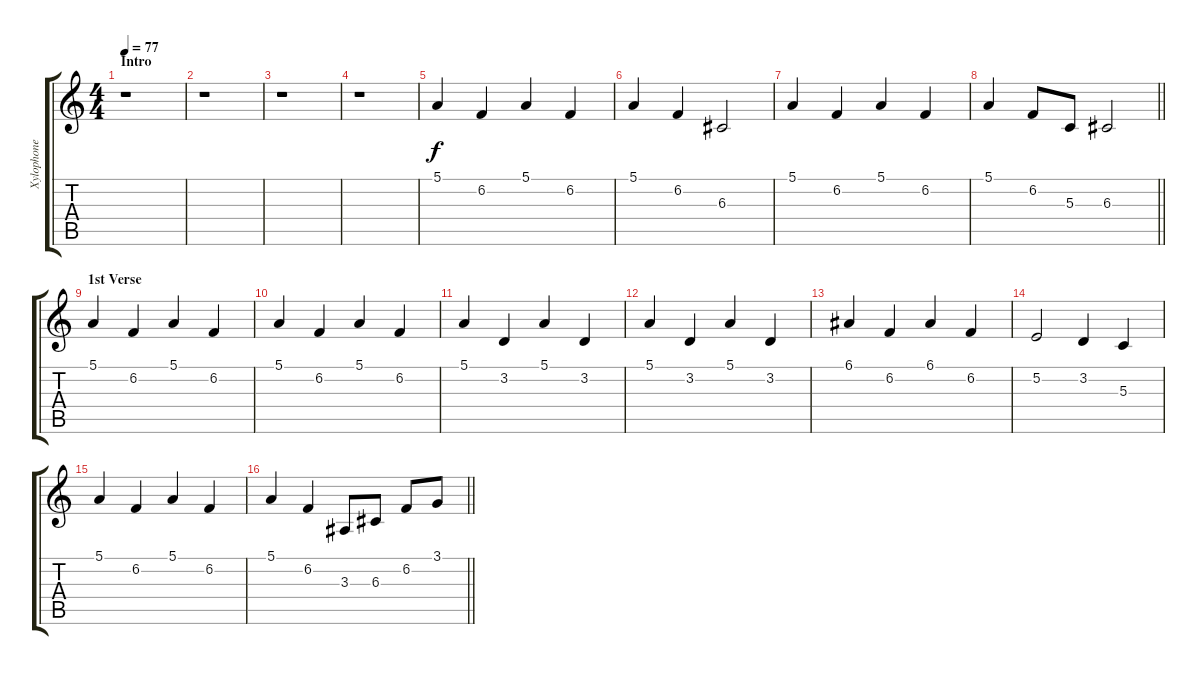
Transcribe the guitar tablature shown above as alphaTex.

\track ("Xylophone" "Xylophone") {instrument musicbox}
\staff {score tabs}
\tuning (E4 B3 G3 D3 A2 E2) {hide}
\ts (4 4)
\section ("" "Intro")
\tempo 77
\clef g2
\ks c
r.1{dy f instrument musicbox} |
r.1 |
r.1 |
r.1 |
5.1.4 6.2.4 5.1.4 6.2.4 |
5.1.4 6.2.4 6.3.2 |
5.1.4 6.2.4 5.1.4 6.2.4 |
\barLineRight lightlight
5.1.4 6.2.8 5.3.8 6.3.2 |
\section ("" "1st Verse ")
5.1.4 6.2.4 5.1.4 6.2.4 |
5.1.4 6.2.4 5.1.4 6.2.4 |
5.1.4 3.2.4 5.1.4 3.2.4 |
5.1.4 3.2.4 5.1.4 3.2.4 |
6.1.4 6.2.4 6.1.4 6.2.4 |
5.2.2 3.2.4 5.3.4 |
5.1.4 6.2.4 5.1.4 6.2.4 |
\barLineRight lightlight
5.1.4 6.2.4 3.3.8 6.3.8 6.2.8 3.1.8
